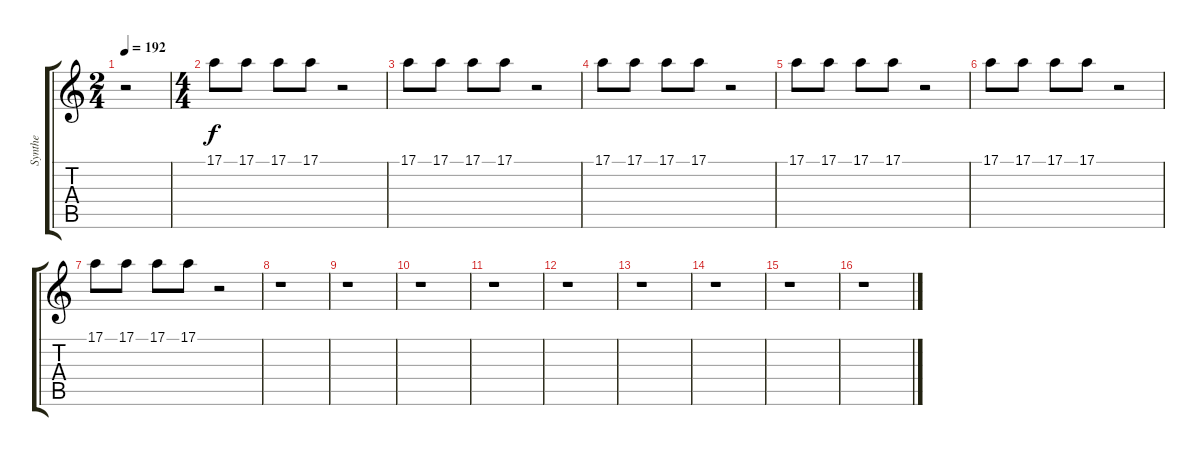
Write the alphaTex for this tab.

\track ("Synthe" "Synthe") {instrument lead5charang}
\staff {score tabs}
\tuning (E4 B3 G3 D3 A2 E2) {hide}
\ts (2 4)
\tempo 192
\clef g2
\ks c
r.2{dy f instrument lead5charang} |
\ts (4 4)
17.1.8 17.1.8 17.1.8 17.1.8 r.2 |
17.1.8 17.1.8 17.1.8 17.1.8 r.2 |
17.1.8 17.1.8 17.1.8 17.1.8 r.2 |
17.1.8 17.1.8 17.1.8 17.1.8 r.2 |
17.1.8 17.1.8 17.1.8 17.1.8 r.2 |
17.1.8 17.1.8 17.1.8 17.1.8 r.2 |
r.1 |
r.1 |
r.1 |
r.1 |
r.1 |
r.1 |
r.1 |
r.1 |
r.1
